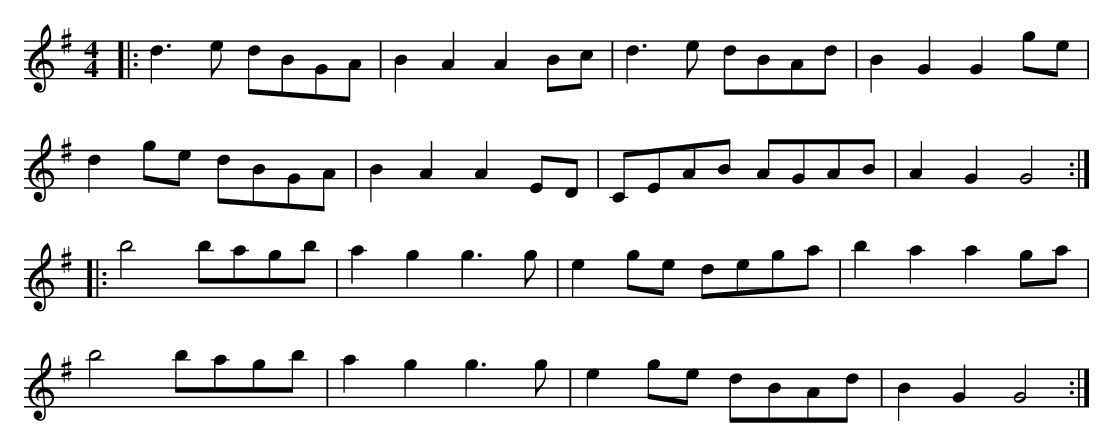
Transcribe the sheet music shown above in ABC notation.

X:1
M:4/4
K:G
|:d3e dBGA|B2A2 A2Bc|d3e dBAd|B2G2 G2ge|
d2ge dBGA|B2A2 A2ED|CEAB AGAB|A2G2 G4:|
|:b4 bagb|a2g2 g3g|e2ge dega|b2a2 a2ga|
b4 bagb|a2g2 g3g|e2ge dBAd|B2G2 G4:|
